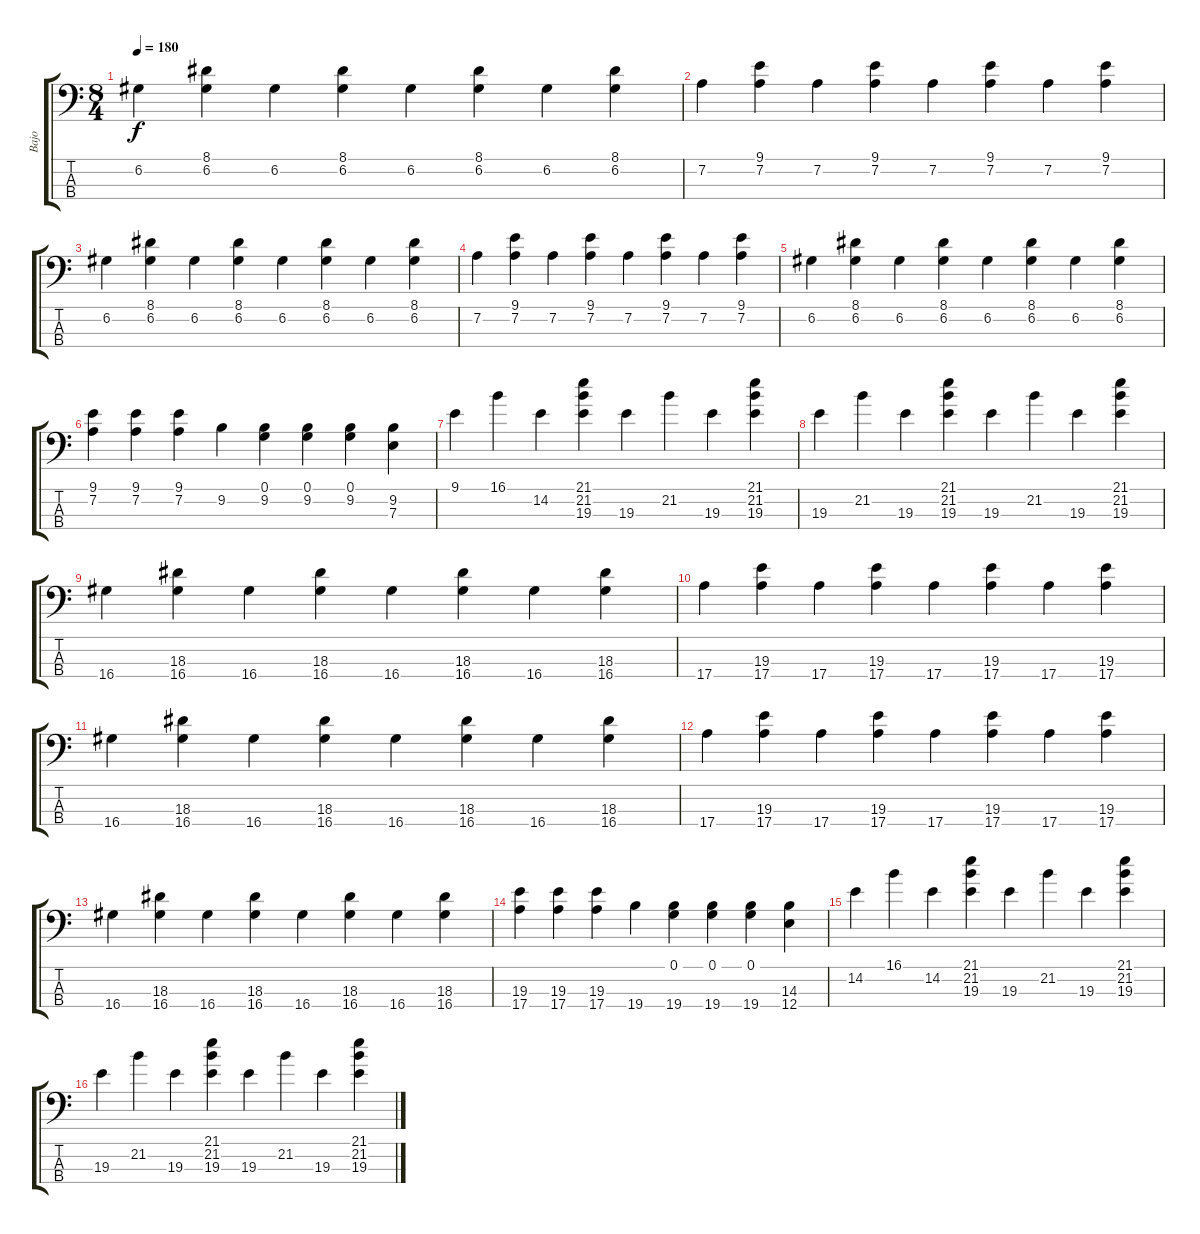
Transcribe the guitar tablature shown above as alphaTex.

\track ("Bajo" "Bajo") {instrument fretlessbass}
\staff {score tabs}
\tuning (G2 D2 A1 E1) {hide}
\ts (8 4)
\tempo 180
\clef f4
\ks c
6.2.4{dy f instrument fretlessbass} (8.1 6.2).4 6.2.4 (8.1 6.2).4 6.2.4 (8.1 6.2).4 6.2.4 (8.1 6.2).4 |
7.2.4 (9.1 7.2).4 7.2.4 (9.1 7.2).4 7.2.4 (9.1 7.2).4 7.2.4 (9.1 7.2).4 |
6.2.4 (8.1 6.2).4 6.2.4 (8.1 6.2).4 6.2.4 (8.1 6.2).4 6.2.4 (8.1 6.2).4 |
7.2.4 (9.1 7.2).4 7.2.4 (9.1 7.2).4 7.2.4 (9.1 7.2).4 7.2.4 (9.1 7.2).4 |
6.2.4 (8.1 6.2).4 6.2.4 (8.1 6.2).4 6.2.4 (8.1 6.2).4 6.2.4 (8.1 6.2).4 |
(9.1 7.2).4 (9.1 7.2).4 (9.1 7.2).4 9.2.4 (0.1 9.2).4 (0.1 9.2).4 (0.1 9.2).4 (9.2 7.3).4 |
9.1.4 16.1.4 14.2.4 (21.1 21.2 19.3).4 19.3.4 21.2.4 19.3.4 (21.1 21.2 19.3).4 |
19.3.4 21.2.4 19.3.4 (21.1 21.2 19.3).4 19.3.4 21.2.4 19.3.4 (21.1 21.2 19.3).4 |
16.4.4 (18.3 16.4).4 16.4.4 (18.3 16.4).4 16.4.4 (18.3 16.4).4 16.4.4 (18.3 16.4).4 |
17.4.4 (19.3 17.4).4 17.4.4 (19.3 17.4).4 17.4.4 (19.3 17.4).4 17.4.4 (19.3 17.4).4 |
16.4.4 (18.3 16.4).4 16.4.4 (18.3 16.4).4 16.4.4 (18.3 16.4).4 16.4.4 (18.3 16.4).4 |
17.4.4 (19.3 17.4).4 17.4.4 (19.3 17.4).4 17.4.4 (19.3 17.4).4 17.4.4 (19.3 17.4).4 |
16.4.4 (18.3 16.4).4 16.4.4 (18.3 16.4).4 16.4.4 (18.3 16.4).4 16.4.4 (18.3 16.4).4 |
(19.3 17.4).4 (19.3 17.4).4 (19.3 17.4).4 19.4.4 (0.1 19.4).4 (0.1 19.4).4 (0.1 19.4).4 (14.3 12.4).4 |
14.2.4 16.1.4 14.2.4 (21.1 21.2 19.3).4 19.3.4 21.2.4 19.3.4 (21.1 21.2 19.3).4 |
19.3.4 21.2.4 19.3.4 (21.1 21.2 19.3).4 19.3.4 21.2.4 19.3.4 (21.1 21.2 19.3).4
